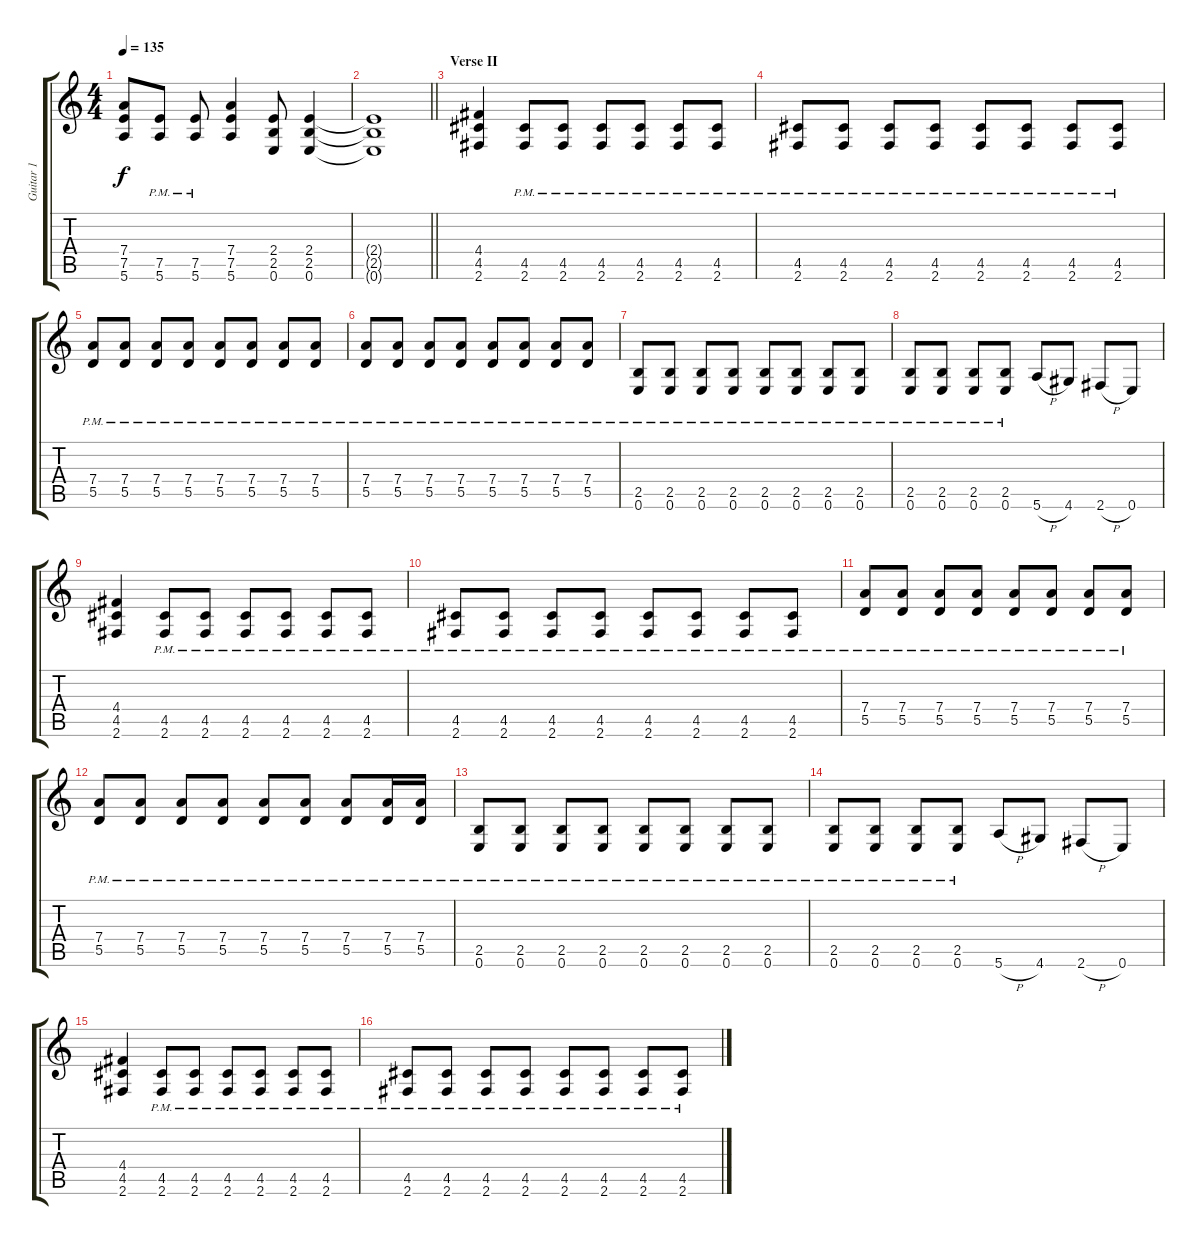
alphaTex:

\track ("Guitar 1" "Guitar 1") {instrument overdrivenguitar}
\staff {score tabs}
\tuning (E4 B3 G3 D3 A2 E2) {hide}
\ts (4 4)
\tempo 135
\clef g2
\ks c
(7.4 7.5 5.6).8{dy f} (7.5{pm} 5.6{pm}).8 (7.5{pm} 5.6{pm}).8 (7.4 7.5 5.6).4 (2.4 2.5 0.6).8 (2.4 2.5 0.6).4 |
\barLineRight lightlight
(2.4{t} 2.5{t} 0.6{t}).1 |
\section ("" "Verse II")
(4.4 4.5 2.6).4 (4.5{pm} 2.6{pm}).8 (4.5{pm} 2.6{pm}).8 (4.5{pm} 2.6{pm}).8 (4.5{pm} 2.6{pm}).8 (4.5{pm} 2.6{pm}).8 (4.5{pm} 2.6{pm}).8 |
(4.5{pm} 2.6{pm}).8 (4.5{pm} 2.6{pm}).8 (4.5{pm} 2.6{pm}).8 (4.5{pm} 2.6{pm}).8 (4.5{pm} 2.6{pm}).8 (4.5{pm} 2.6{pm}).8 (4.5{pm} 2.6{pm}).8 (4.5{pm} 2.6{pm}).8 |
(7.4{pm} 5.5{pm}).8 (7.4{pm} 5.5{pm}).8 (7.4{pm} 5.5{pm}).8 (7.4{pm} 5.5{pm}).8 (7.4{pm} 5.5{pm}).8 (7.4{pm} 5.5{pm}).8 (7.4{pm} 5.5{pm}).8 (7.4{pm} 5.5{pm}).8 |
(7.4{pm} 5.5{pm}).8 (7.4{pm} 5.5{pm}).8 (7.4{pm} 5.5{pm}).8 (7.4{pm} 5.5{pm}).8 (7.4{pm} 5.5{pm}).8 (7.4{pm} 5.5{pm}).8 (7.4{pm} 5.5{pm}).8 (7.4{pm} 5.5{pm}).8 |
(2.5{pm} 0.6{pm}).8 (2.5{pm} 0.6{pm}).8 (2.5{pm} 0.6{pm}).8 (2.5{pm} 0.6{pm}).8 (2.5{pm} 0.6{pm}).8 (2.5{pm} 0.6{pm}).8 (2.5{pm} 0.6{pm}).8 (2.5{pm} 0.6{pm}).8 |
(2.5{pm} 0.6{pm}).8 (2.5{pm} 0.6{pm}).8 (2.5{pm} 0.6{pm}).8 (2.5{pm} 0.6{pm}).8 5.6{h}.8 4.6.8 2.6{h}.8 0.6.8 |
(4.4 4.5 2.6).4 (4.5{pm} 2.6{pm}).8 (4.5{pm} 2.6{pm}).8 (4.5{pm} 2.6{pm}).8 (4.5{pm} 2.6{pm}).8 (4.5{pm} 2.6{pm}).8 (4.5{pm} 2.6{pm}).8 |
(4.5{pm} 2.6{pm}).8 (4.5{pm} 2.6{pm}).8 (4.5{pm} 2.6{pm}).8 (4.5{pm} 2.6{pm}).8 (4.5{pm} 2.6{pm}).8 (4.5{pm} 2.6{pm}).8 (4.5{pm} 2.6{pm}).8 (4.5{pm} 2.6{pm}).8 |
(7.4{pm} 5.5{pm}).8 (7.4{pm} 5.5{pm}).8 (7.4{pm} 5.5{pm}).8 (7.4{pm} 5.5{pm}).8 (7.4{pm} 5.5{pm}).8 (7.4{pm} 5.5{pm}).8 (7.4{pm} 5.5{pm}).8 (7.4{pm} 5.5{pm}).8 |
(7.4{pm} 5.5{pm}).8 (7.4{pm} 5.5{pm}).8 (7.4{pm} 5.5{pm}).8 (7.4{pm} 5.5{pm}).8 (7.4{pm} 5.5{pm}).8 (7.4{pm} 5.5{pm}).8 (7.4{pm} 5.5{pm}).8 (7.4{pm} 5.5{pm}).16 (7.4{pm} 5.5{pm}).16 |
(2.5{pm} 0.6{pm}).8 (2.5{pm} 0.6{pm}).8 (2.5{pm} 0.6{pm}).8 (2.5{pm} 0.6{pm}).8 (2.5{pm} 0.6{pm}).8 (2.5{pm} 0.6{pm}).8 (2.5{pm} 0.6{pm}).8 (2.5{pm} 0.6{pm}).8 |
(2.5{pm} 0.6{pm}).8 (2.5{pm} 0.6{pm}).8 (2.5{pm} 0.6{pm}).8 (2.5{pm} 0.6{pm}).8 5.6{h}.8 4.6.8 2.6{h}.8 0.6.8 |
(4.4 4.5 2.6).4 (4.5{pm} 2.6{pm}).8 (4.5{pm} 2.6{pm}).8 (4.5{pm} 2.6{pm}).8 (4.5{pm} 2.6{pm}).8 (4.5{pm} 2.6{pm}).8 (4.5{pm} 2.6{pm}).8 |
(4.5{pm} 2.6{pm}).8 (4.5{pm} 2.6{pm}).8 (4.5{pm} 2.6{pm}).8 (4.5{pm} 2.6{pm}).8 (4.5{pm} 2.6{pm}).8 (4.5{pm} 2.6{pm}).8 (4.5{pm} 2.6{pm}).8 (4.5{pm} 2.6{pm}).8
